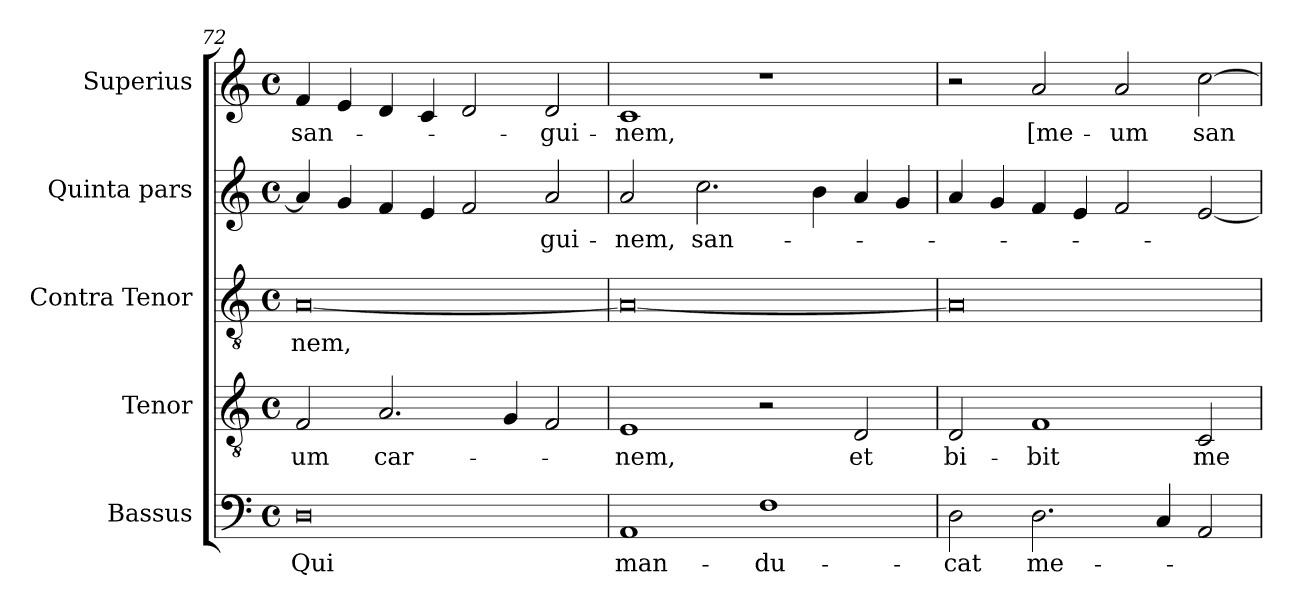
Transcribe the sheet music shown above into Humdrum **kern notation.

**kern	**text	**kern	**text	**kern	**text	**kern	**text	**kern	**text
*part5	*part5	*part4	*part4	*part3	*part3	*part2	*part2	*part1	*part1
*staff5	*staff5	*staff4	*staff4	*staff3	*staff3	*staff2	*staff2	*staff1	*staff1
*I"Bassus	*	*I"Tenor	*	*I"Contra Tenor	*	*I"Quinta pars	*	*I"Superius	*
*clefF4	*	*clefGv2	*	*clefGv2	*	*clefG2	*	*clefG2	*
*M4/4	*	*M4/4	*	*M4/4	*	*M4/4	*	*M4/4	*
*met(c)	*	*met(c)	*	*met(c)	*	*met(c)	*	*met(c)	*
=72	=72	=72	=72	=72	=72	=72	=72	=72	=72
!	!LO:LY:b:cj	!	!LO:LY:b:cj	!	!LO:LY:b	!	!	!	!LO:LY:b
0D	Qui	2F/	-um	[>0A	-nem,	4a/]	.	4f/	san-
.	.	.	.	.	.	4g/	.	4e/	.
!	!	!	!LO:LY:b	!	!	!	!	!	!
.	.	2.A/	car-	.	.	4f/	.	4d/	.
.	.	.	.	.	.	4e/	.	4c/	.
.	.	.	.	.	.	2f/	.	2d/	.
.	.	4G/	.	.	.	.	.	.	.
!	!	!	!	!	!	!	!LO:LY:b:cj	!	!LO:LY:b:cj
.	.	2F/	.	.	.	2a/	-gui-	2d/	-gui-
!!LO:LB:g=z
=73	=73	=73	=73	=73	=73	=73	=73	=73	=73
!	!LO:LY:b:cj	!	!LO:LY:b:cj	!	!	!	!LO:LY:b:cj	!	!LO:LY:b:cj
*	*	*	*	*^	*	*	*	*	*
1AA	man-	1E	-nem,	0A_<	16ryy	.	2a/	-nem,	1c	-nem,
.	.	.	.	.	1ryy	.	.	.	.	.
!	!	!	!	!	!	!	!	!LO:LY:b	!	!
.	.	.	.	.	.	.	2.cc\	san-	.	.
!	!LO:LY:b:cj	!	!	!	!	!	!	!	!	!
1F	-du-	2r	.	.	.	.	.	.	1r	.
.	.	.	.	.	2...ryy	.	.	.	.	.
.	.	.	.	.	.	.	4b\	.	.	.
!	!	!	!LO:LY:b:cj	!	!	!	!	!	!	!
.	.	2D/	et	.	.	.	4a/	.	.	.
.	.	.	.	.	.	.	4g/	.	.	.
=74	=74	=74	=74	=74	=74	=74	=74	=74	=74	=74
!	!LO:LY:b:cj	!	!LO:LY:b:cj	!	!	!	!	!	!	!
*	*	*	*	*v	*v	*	*	*	*	*
2D\	-cat	2D/	bi-	0A]	.	4a/	.	2r	.
.	.	.	.	.	.	4g/	.	.	.
!	!LO:LY:b	!	!LO:LY:b:cj	!	!	!	!	!	!LO:LY:b:cj
2.D\	me-	1F	-bit	.	.	4f/	.	2a/	[me-
.	.	.	.	.	.	4e/	.	.	.
!	!	!	!	!	!	!	!	!	!LO:LY:b:cj
.	.	.	.	.	.	2f/	.	2a/	-um
4C/	.	.	.	.	.	.	.	.	.
!	!	!	!LO:LY:b:cj	!	!	!	!	!	!LO:LY:b
2AA/	.	2C/	me-	.	.	[<2e/	.	[>2cc\	san-
=	=	=	=	=	=	=	=	=	=
*-	*-	*-	*-	*-	*-	*-	*-	*-	*-
